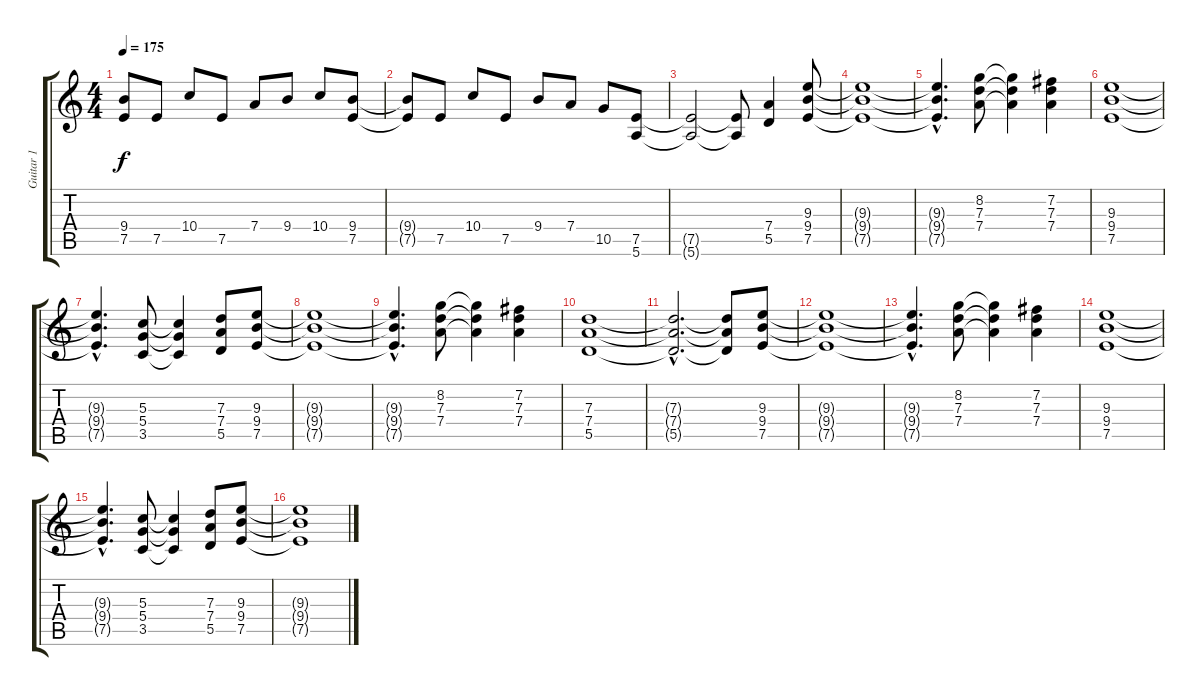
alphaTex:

\track ("Guitar 1" "Guitar 1") {instrument distortionguitar}
\staff {score tabs}
\tuning (E4 B3 G3 D3 A2 E2) {hide}
\ts (4 4)
\tempo 175
\clef g2
\ks c
(9.4{t} 7.5{t}).8{dy f} 7.5.8 10.4.8 7.5.8 7.4.8 9.4.8 10.4.8 (9.4 7.5).8 |
(9.4{t} 7.5{t}).8 7.5.8 10.4.8 7.5.8 9.4.8 7.4.8 10.5.8 (7.5 5.6).8 |
(7.5{t} 5.6{t}).2 (7.5{t} 5.6{t}).8 (7.4 5.5).4 (9.3 9.4 7.5).8 |
(9.3{t} 9.4{t} 7.5{t}).1 |
(9.3{hac t} 9.4{hac t} 7.5{hac t}).4{d} (8.2 7.3 7.4).8 (8.2{t} 7.3{t} 7.4{t}).4 (7.2 7.3 7.4).4 |
(9.3 9.4 7.5).1 |
(9.3{hac t} 9.4{hac t} 7.5{hac t}).4{d} (5.3 5.4 3.5).8 (5.3{t} 5.4{t} 3.5{t}).4 (7.3 7.4 5.5).8 (9.3 9.4 7.5).8 |
(9.3{t} 9.4{t} 7.5{t}).1 |
(9.3{hac t} 9.4{hac t} 7.5{hac t}).4{d} (8.2 7.3 7.4).8 (8.2{t} 7.3{t} 7.4{t}).4 (7.2 7.3 7.4).4 |
(7.3 7.4 5.5).1 |
(7.3{hac t} 7.4{hac t} 5.5{hac t}).2{d} (7.3{t} 7.4{t} 5.5{t}).8 (9.3 9.4 7.5).8 |
(9.3{t} 9.4{t} 7.5{t}).1 |
(9.3{hac t} 9.4{hac t} 7.5{hac t}).4{d} (8.2 7.3 7.4).8 (8.2{t} 7.3{t} 7.4{t}).4 (7.2 7.3 7.4).4 |
(9.3 9.4 7.5).1 |
(9.3{hac t} 9.4{hac t} 7.5{hac t}).4{d} (5.3 5.4 3.5).8 (5.3{t} 5.4{t} 3.5{t}).4 (7.3 7.4 5.5).8 (9.3 9.4 7.5).8 |
(9.3{t} 9.4{t} 7.5{t}).1
